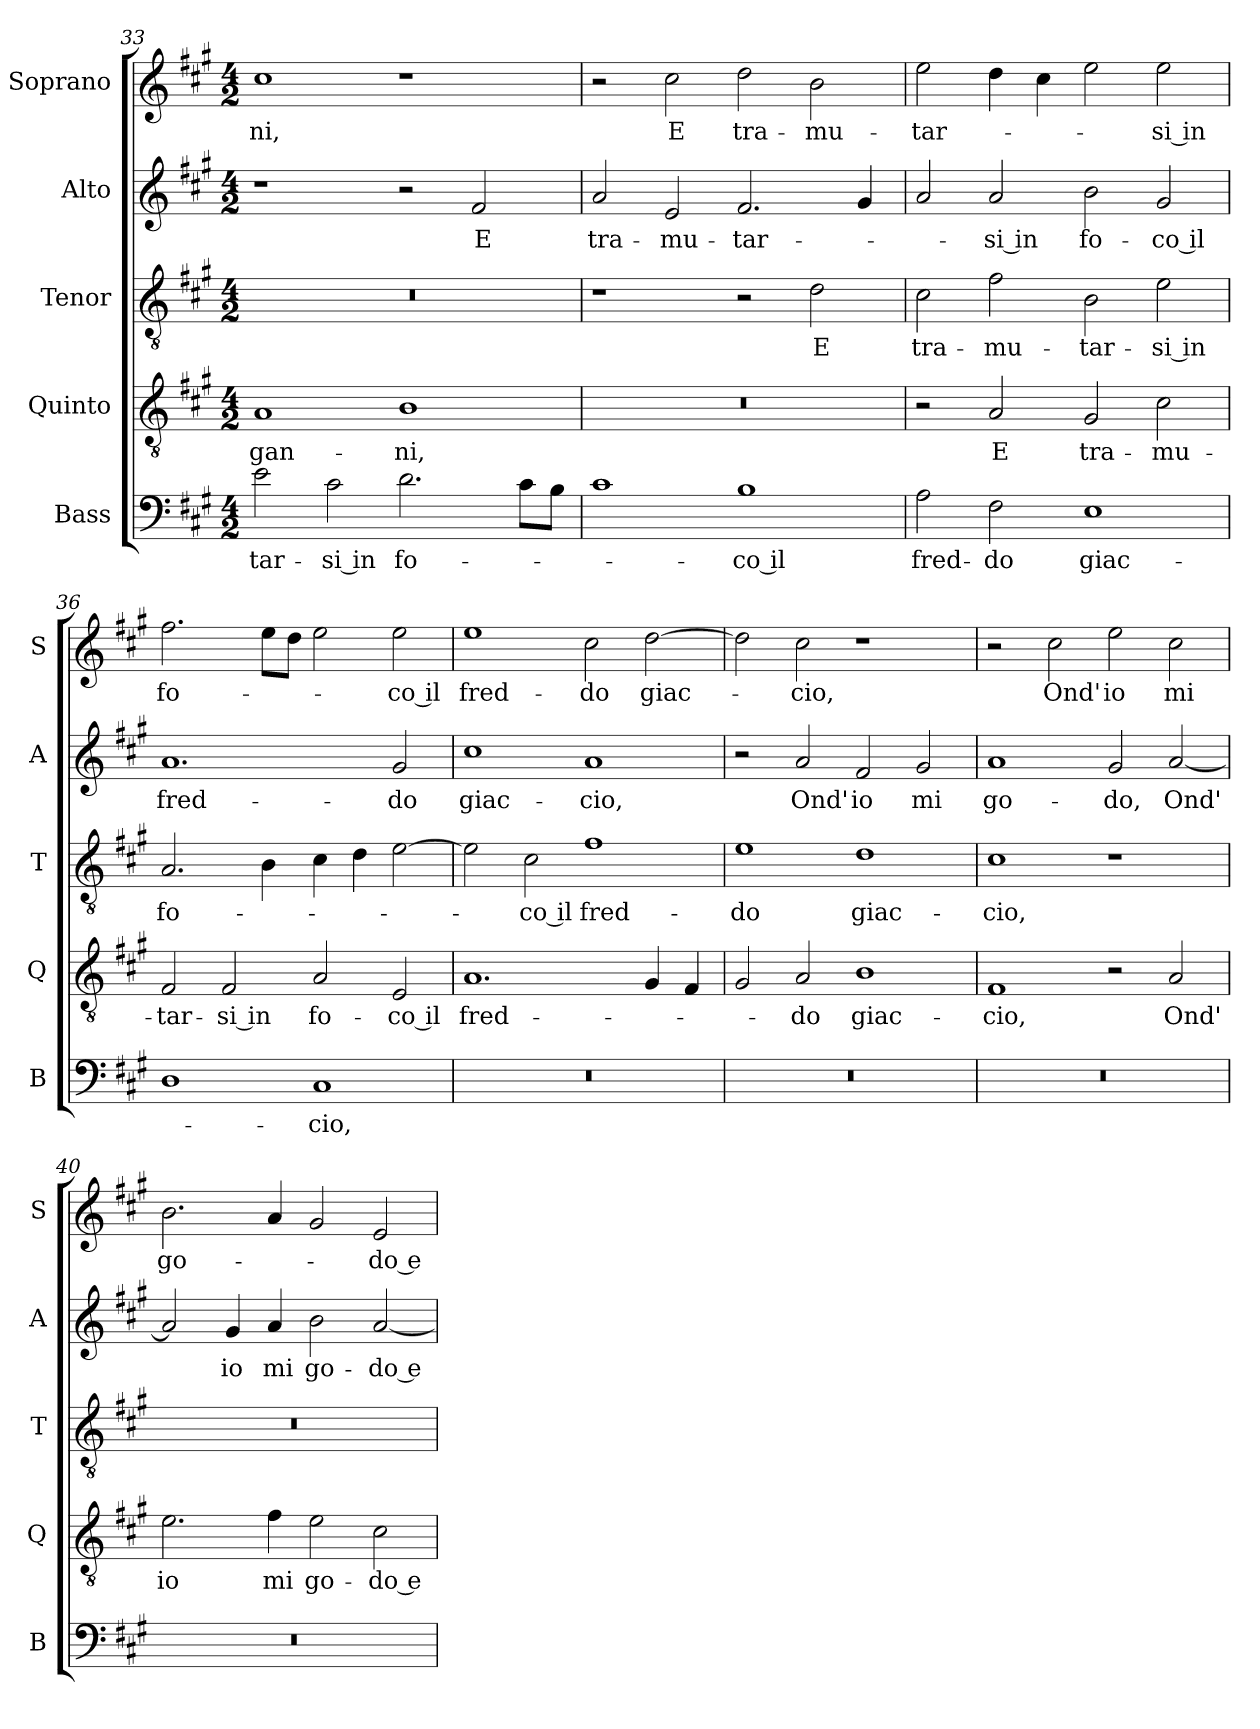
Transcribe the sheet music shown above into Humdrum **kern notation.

**kern	**text	**kern	**text	**kern	**text	**kern	**text	**kern	**text
*part5	*part5	*part4	*part4	*part3	*part3	*part2	*part2	*part1	*part1
*staff5	*staff5	*staff4	*staff4	*staff3	*staff3	*staff2	*staff2	*staff1	*staff1
*I"Bass	*	*I"Quinto	*	*I"Tenor	*	*I"Alto	*	*I"Soprano	*
*I'B	*	*I'Q	*	*I'T	*	*I'A	*	*I'S	*
*clefF4	*	*clefGv2	*	*clefGv2	*	*clefG2	*	*clefG2	*
*k[f#c#g#]	*	*k[f#c#g#]	*	*k[f#c#g#]	*	*k[f#c#g#]	*	*k[f#c#g#]	*
*A:	*	*A:	*	*A:	*	*A:	*	*A:	*
*M4/2	*	*M4/2	*	*M4/2	*	*M4/2	*	*M4/2	*
=33	=33	=33	=33	=33	=33	=33	=33	=33	=33
!	!LO:LY:b	!	!LO:LY:b	!	!	!	!	!	!LO:LY:b
2e\	-tar-	1A	-gan-	0r	.	1r	.	1cc#	-ni,
!	!LO:LY:b	!	!	!	!	!	!	!	!
2c#\	-si in	.	.	.	.	.	.	.	.
!	!LO:LY:b	!	!LO:LY:b	!	!	!	!	!	!
2.d\	fo-	1B	-ni,	.	.	2r	.	1r	.
!	!	!	!	!	!	!	!LO:LY:b	!	!
.	.	.	.	.	.	2f#/	E	.	.
8c#\L	.	.	.	.	.	.	.	.	.
8B\J	.	.	.	.	.	.	.	.	.
!!LO:LB:g=z
=34	=34	=34	=34	=34	=34	=34	=34	=34	=34
!	!	!	!	!	!	!	!LO:LY:b	!	!
1c#	.	0r	.	1r	.	2a/	tra-	2r	.
!	!	!	!	!	!	!	!LO:LY:b	!	!LO:LY:b
.	.	.	.	.	.	2e/	-mu-	2cc#\	E
!	!LO:LY:b	!	!	!	!	!	!LO:LY:b	!	!LO:LY:b
1B	-co il	.	.	2r	.	2.f#/	-tar-	2dd\	tra-
!	!	!	!	!	!LO:LY:b	!	!	!	!LO:LY:b
.	.	.	.	2d\	E	.	.	2b\	-mu-
.	.	.	.	.	.	4g#/	.	.	.
=35	=35	=35	=35	=35	=35	=35	=35	=35	=35
!	!LO:LY:b	!	!	!	!LO:LY:b	!	!	!	!LO:LY:b
2A\	fred-	2r	.	2c#\	tra-	2a/	.	2ee\	-tar-
!	!LO:LY:b	!	!LO:LY:b	!	!LO:LY:b	!	!LO:LY:b	!	!
2F#\	-do	2A/	E	2f#\	-mu-	2a/	-si in	4dd\	.
.	.	.	.	.	.	.	.	4cc#\	.
!	!LO:LY:b	!	!LO:LY:b	!	!LO:LY:b	!	!LO:LY:b	!	!
1E	giac-	2G#/	tra-	2B\	-tar-	2b\	fo-	2ee\	.
!	!	!	!LO:LY:b	!	!LO:LY:b	!	!LO:LY:b	!	!LO:LY:b
.	.	2c#\	-mu-	2e\	-si in	2g#/	-co il	2ee\	-si in
=36	=36	=36	=36	=36	=36	=36	=36	=36	=36
!	!	!	!LO:LY:b	!	!LO:LY:b	!	!LO:LY:b	!	!LO:LY:b
1D	.	2F#/	-tar-	2.A/	fo-	1.a	fred-	2.ff#\	fo-
!	!	!	!LO:LY:b	!	!	!	!	!	!
.	.	2F#/	-si in	.	.	.	.	.	.
.	.	.	.	4B\	.	.	.	8ee\L	.
.	.	.	.	.	.	.	.	8dd\J	.
!	!LO:LY:b	!	!LO:LY:b	!	!	!	!	!	!
1C#	-cio,	2A/	fo-	4c#\	.	.	.	2ee\	.
.	.	.	.	4d\	.	.	.	.	.
!	!	!	!LO:LY:b	!	!	!	!LO:LY:b	!	!LO:LY:b
.	.	2E/	-co il	[2e\	.	2g#/	-do	2ee\	-co il
=37	=37	=37	=37	=37	=37	=37	=37	=37	=37
!	!	!	!LO:LY:b	!	!	!	!LO:LY:b	!	!LO:LY:b
0r	.	1.A	fred-	2e\]	.	1cc#	giac-	1ee	fred-
!	!	!	!	!	!LO:LY:b	!	!	!	!
.	.	.	.	2c#\	-co il	.	.	.	.
!	!	!	!	!	!LO:LY:b	!	!LO:LY:b	!	!LO:LY:b
.	.	.	.	1f#	fred-	1a	-cio,	2cc#\	-do
!	!	!	!	!	!	!	!	!	!LO:LY:b
.	.	4G#/	.	.	.	.	.	[2dd\	giac-
.	.	4F#/	.	.	.	.	.	.	.
!!LO:LB:g=z
=38	=38	=38	=38	=38	=38	=38	=38	=38	=38
!	!	!	!	!	!LO:LY:b	!	!	!	!
0r	.	2G#/	.	1e	-do	2r	.	2dd\]	.
!	!	!	!LO:LY:b	!	!	!	!LO:LY:b	!	!LO:LY:b
.	.	2A/	-do	.	.	2a/	Ond'	2cc#\	-cio,
!	!	!	!LO:LY:b	!	!LO:LY:b	!	!LO:LY:b	!	!
.	.	1B	giac-	1d	giac-	2f#/	io	1r	.
!	!	!	!	!	!	!	!LO:LY:b	!	!
.	.	.	.	.	.	2g#/	mi	.	.
=39	=39	=39	=39	=39	=39	=39	=39	=39	=39
!	!	!	!LO:LY:b	!	!LO:LY:b	!	!LO:LY:b	!	!
0r	.	1F#	-cio,	1c#	-cio,	1a	go-	2r	.
!	!	!	!	!	!	!	!	!	!LO:LY:b
.	.	.	.	.	.	.	.	2cc#\	Ond'
!	!	!	!	!	!	!	!LO:LY:b	!	!LO:LY:b
.	.	2r	.	1r	.	2g#/	-do,	2ee\	io
!	!	!	!LO:LY:b	!	!	!	!LO:LY:b	!	!LO:LY:b
.	.	2A/	Ond'	.	.	[2a/	Ond'	2cc#\	mi
=40	=40	=40	=40	=40	=40	=40	=40	=40	=40
!	!	!	!LO:LY:b	!	!	!	!	!	!LO:LY:b
0r	.	2.e\	io	0r	.	2a/]	.	2.b\	go-
!	!	!	!	!	!	!	!LO:LY:b	!	!
.	.	.	.	.	.	4g#/	io	.	.
!	!	!	!LO:LY:b	!	!	!	!LO:LY:b	!	!
.	.	4f#\	mi	.	.	4a/	mi	4a/	.
!	!	!	!LO:LY:b	!	!	!	!LO:LY:b	!	!
.	.	2e\	go-	.	.	2b\	go-	2g#/	.
!	!	!	!LO:LY:b	!	!	!	!LO:LY:b	!	!LO:LY:b
.	.	2c#\	-do e	.	.	[2a/	-do e	2e/	-do e
=	=	=	=	=	=	=	=	=	=
*-	*-	*-	*-	*-	*-	*-	*-	*-	*-
